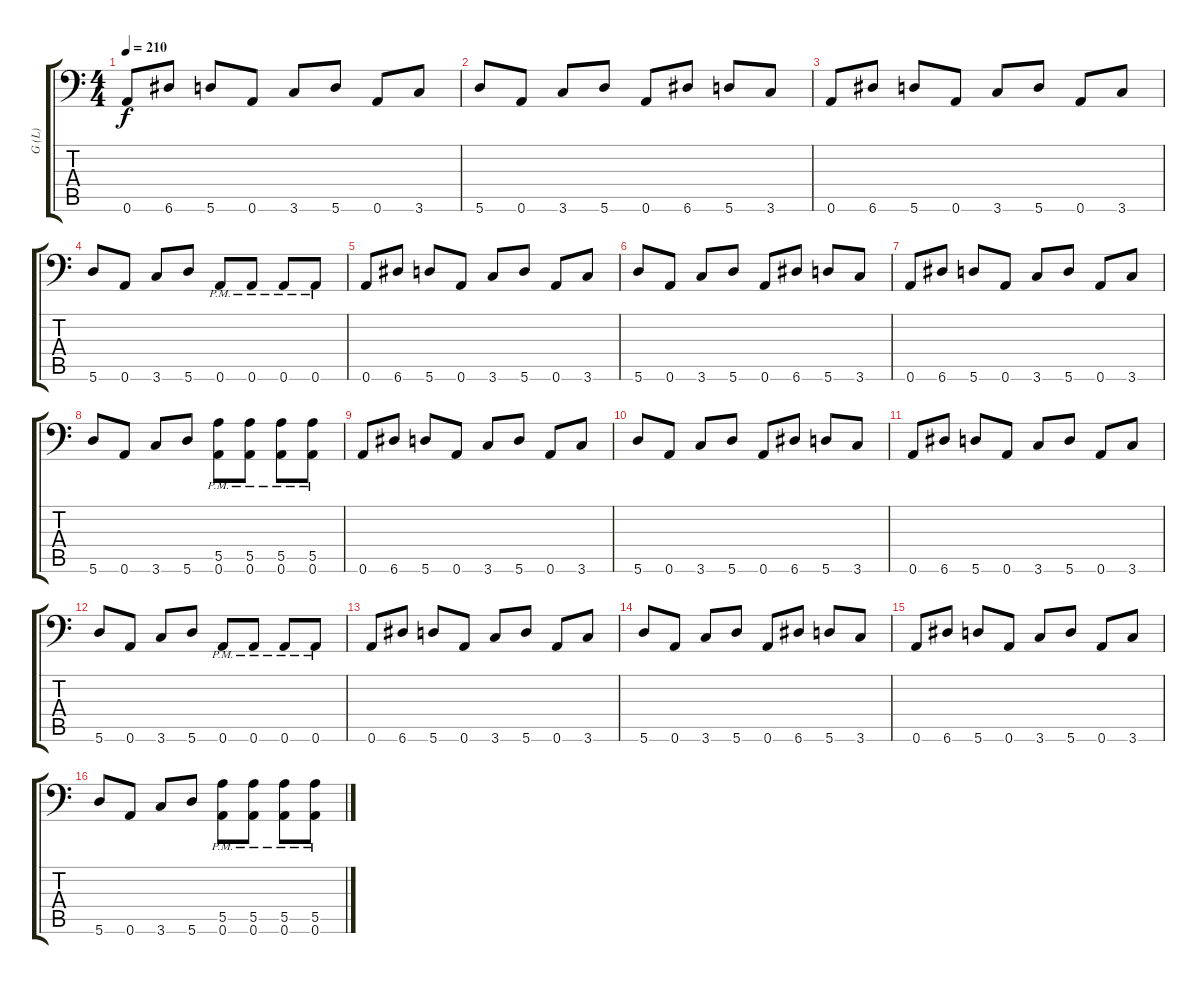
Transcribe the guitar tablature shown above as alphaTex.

\track ("G (L)" "G (L)") {instrument distortionguitar}
\staff {score tabs}
\tuning (D4 A3 D3 A2 E2 A1) {hide}
\ts (4 4)
\tempo 210
\clef f4
\ks c
0.6.8{dy f} 6.6.8 5.6.8 0.6.8 3.6.8 5.6.8 0.6.8 3.6.8 |
5.6.8 0.6.8 3.6.8 5.6.8 0.6.8 6.6.8 5.6.8 3.6.8 |
0.6.8 6.6.8 5.6.8 0.6.8 3.6.8 5.6.8 0.6.8 3.6.8 |
5.6.8 0.6.8 3.6.8 5.6.8 0.6{pm}.8 0.6{pm}.8 0.6{pm}.8 0.6{pm}.8 |
0.6.8 6.6.8 5.6.8 0.6.8 3.6.8 5.6.8 0.6.8 3.6.8 |
5.6.8 0.6.8 3.6.8 5.6.8 0.6.8 6.6.8 5.6.8 3.6.8 |
0.6.8 6.6.8 5.6.8 0.6.8 3.6.8 5.6.8 0.6.8 3.6.8 |
5.6.8 0.6.8 3.6.8 5.6.8 (5.5{pm} 0.6{pm}).8 (5.5{pm} 0.6{pm}).8 (5.5{pm} 0.6{pm}).8 (5.5{pm} 0.6{pm}).8 |
0.6.8 6.6.8 5.6.8 0.6.8 3.6.8 5.6.8 0.6.8 3.6.8 |
5.6.8 0.6.8 3.6.8 5.6.8 0.6.8 6.6.8 5.6.8 3.6.8 |
0.6.8 6.6.8 5.6.8 0.6.8 3.6.8 5.6.8 0.6.8 3.6.8 |
5.6.8 0.6.8 3.6.8 5.6.8 0.6{pm}.8 0.6{pm}.8 0.6{pm}.8 0.6{pm}.8 |
0.6.8 6.6.8 5.6.8 0.6.8 3.6.8 5.6.8 0.6.8 3.6.8 |
5.6.8 0.6.8 3.6.8 5.6.8 0.6.8 6.6.8 5.6.8 3.6.8 |
0.6.8 6.6.8 5.6.8 0.6.8 3.6.8 5.6.8 0.6.8 3.6.8 |
5.6.8 0.6.8 3.6.8 5.6.8 (5.5{pm} 0.6{pm}).8 (5.5{pm} 0.6{pm}).8 (5.5{pm} 0.6{pm}).8 (5.5{pm} 0.6{pm}).8
